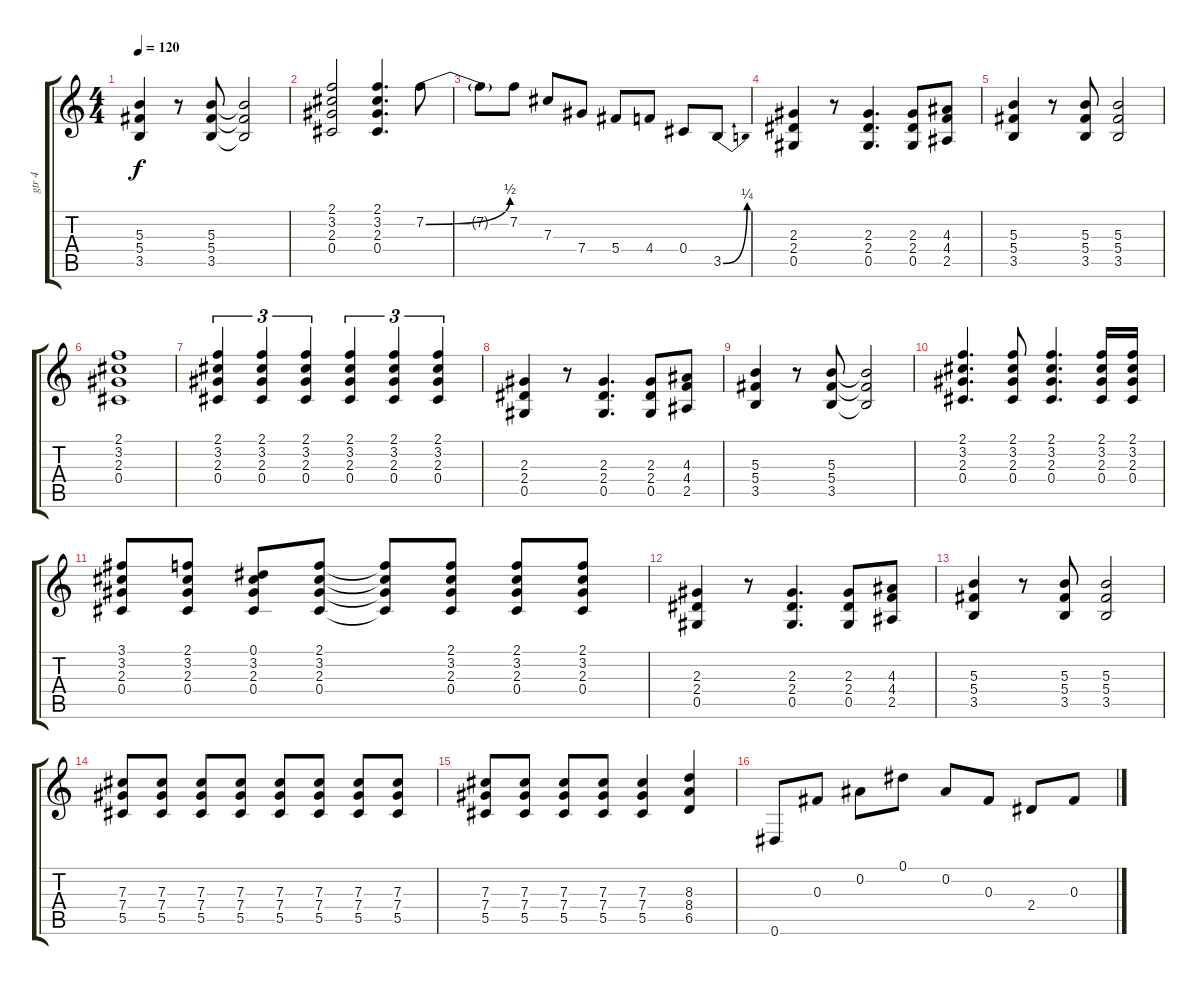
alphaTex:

\track ("gtr 4" "gtr 4") {instrument acousticguitarsteel}
\staff {score tabs}
\tuning (Eb4 Bb3 Gb3 Db3 Ab2 Eb2) {hide}
\ts (4 4)
\tempo 120
\clef g2
\ks c
(5.3 5.4 3.5).4{dy f} r.8 (5.3 5.4 3.5).8 (5.3{t} 5.4{t} 3.5{t}).2 |
(2.1 3.2 2.3 0.4).2 (2.1 3.2 2.3 0.4).4{d} 7.2{be (bend 0 0 60 2)}.8 |
7.2{t}.8 7.2.8 7.3.8 7.4.8 5.4.8 4.4.8 0.4.8 3.5{be (bend 0 0 60 1)}.8 |
(2.3 2.4 0.5).4 r.8 (2.3 2.4 0.5).4{d} (2.3 2.4 0.5).8 (4.3 4.4 2.5).8 |
(5.3 5.4 3.5).4 r.8 (5.3 5.4 3.5).8 (5.3 5.4 3.5).2 |
(2.1 3.2 2.3 0.4).1 |
(2.1 3.2 2.3 0.4).4{tu (3 2)} (2.1 3.2 2.3 0.4).4{tu (3 2)} (2.1 3.2 2.3 0.4).4{tu (3 2)} (2.1 3.2 2.3 0.4).4{tu (3 2)} (2.1 3.2 2.3 0.4).4{tu (3 2)} (2.1 3.2 2.3 0.4).4{tu (3 2)} |
(2.3 2.4 0.5).4 r.8 (2.3 2.4 0.5).4{d} (2.3 2.4 0.5).8 (4.3 4.4 2.5).8 |
(5.3 5.4 3.5).4 r.8 (5.3 5.4 3.5).8 (5.3{t} 5.4{t} 3.5{t}).2 |
(2.1 3.2 2.3 0.4).4{d} (2.1 3.2 2.3 0.4).8 (2.1 3.2 2.3 0.4).4{d} (2.1 3.2 2.3 0.4).16 (2.1 3.2 2.3 0.4).16 |
(3.1 3.2 2.3 0.4).8 (2.1 3.2 2.3 0.4).8 (0.1 3.2 2.3 0.4).8 (2.1 3.2 2.3 0.4).8 (2.1{t} 3.2{t} 2.3{t} 0.4{t}).8 (2.1 3.2 2.3 0.4).8 (2.1 3.2 2.3 0.4).8 (2.1 3.2 2.3 0.4).8 |
(2.3 2.4 0.5).4 r.8 (2.3 2.4 0.5).4{d} (2.3 2.4 0.5).8 (4.3 4.4 2.5).8 |
(5.3 5.4 3.5).4 r.8 (5.3 5.4 3.5).8 (5.3 5.4 3.5).2 |
(7.3 7.4 5.5).8 (7.3 7.4 5.5).8 (7.3 7.4 5.5).8 (7.3 7.4 5.5).8 (7.3 7.4 5.5).8 (7.3 7.4 5.5).8 (7.3 7.4 5.5).8 (7.3 7.4 5.5).8 |
(7.3 7.4 5.5).8 (7.3 7.4 5.5).8 (7.3 7.4 5.5).8 (7.3 7.4 5.5).8 (7.3 7.4 5.5).4 (8.3 8.4 6.5).4 |
0.6.8 0.3.8 0.2.8 0.1.8 0.2.8 0.3.8 2.4.8 0.3.8
